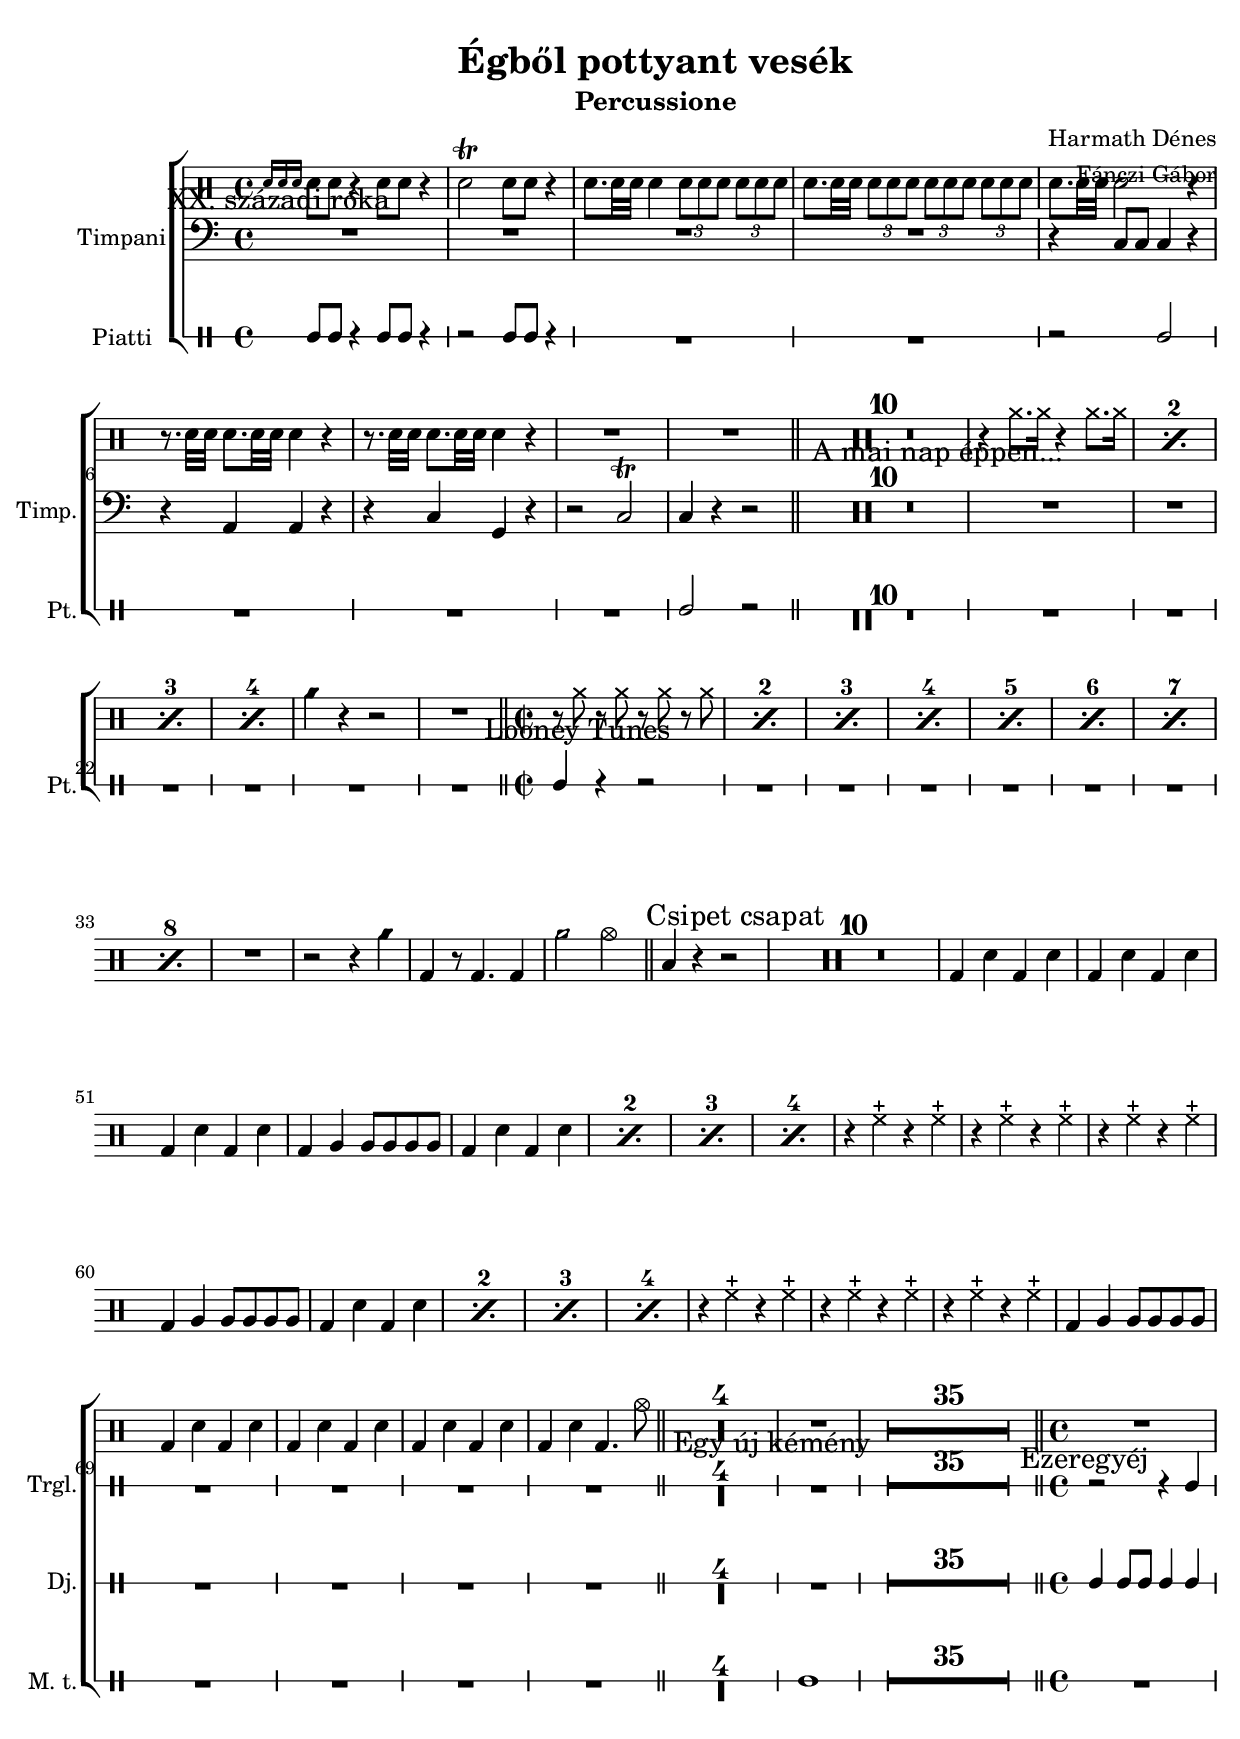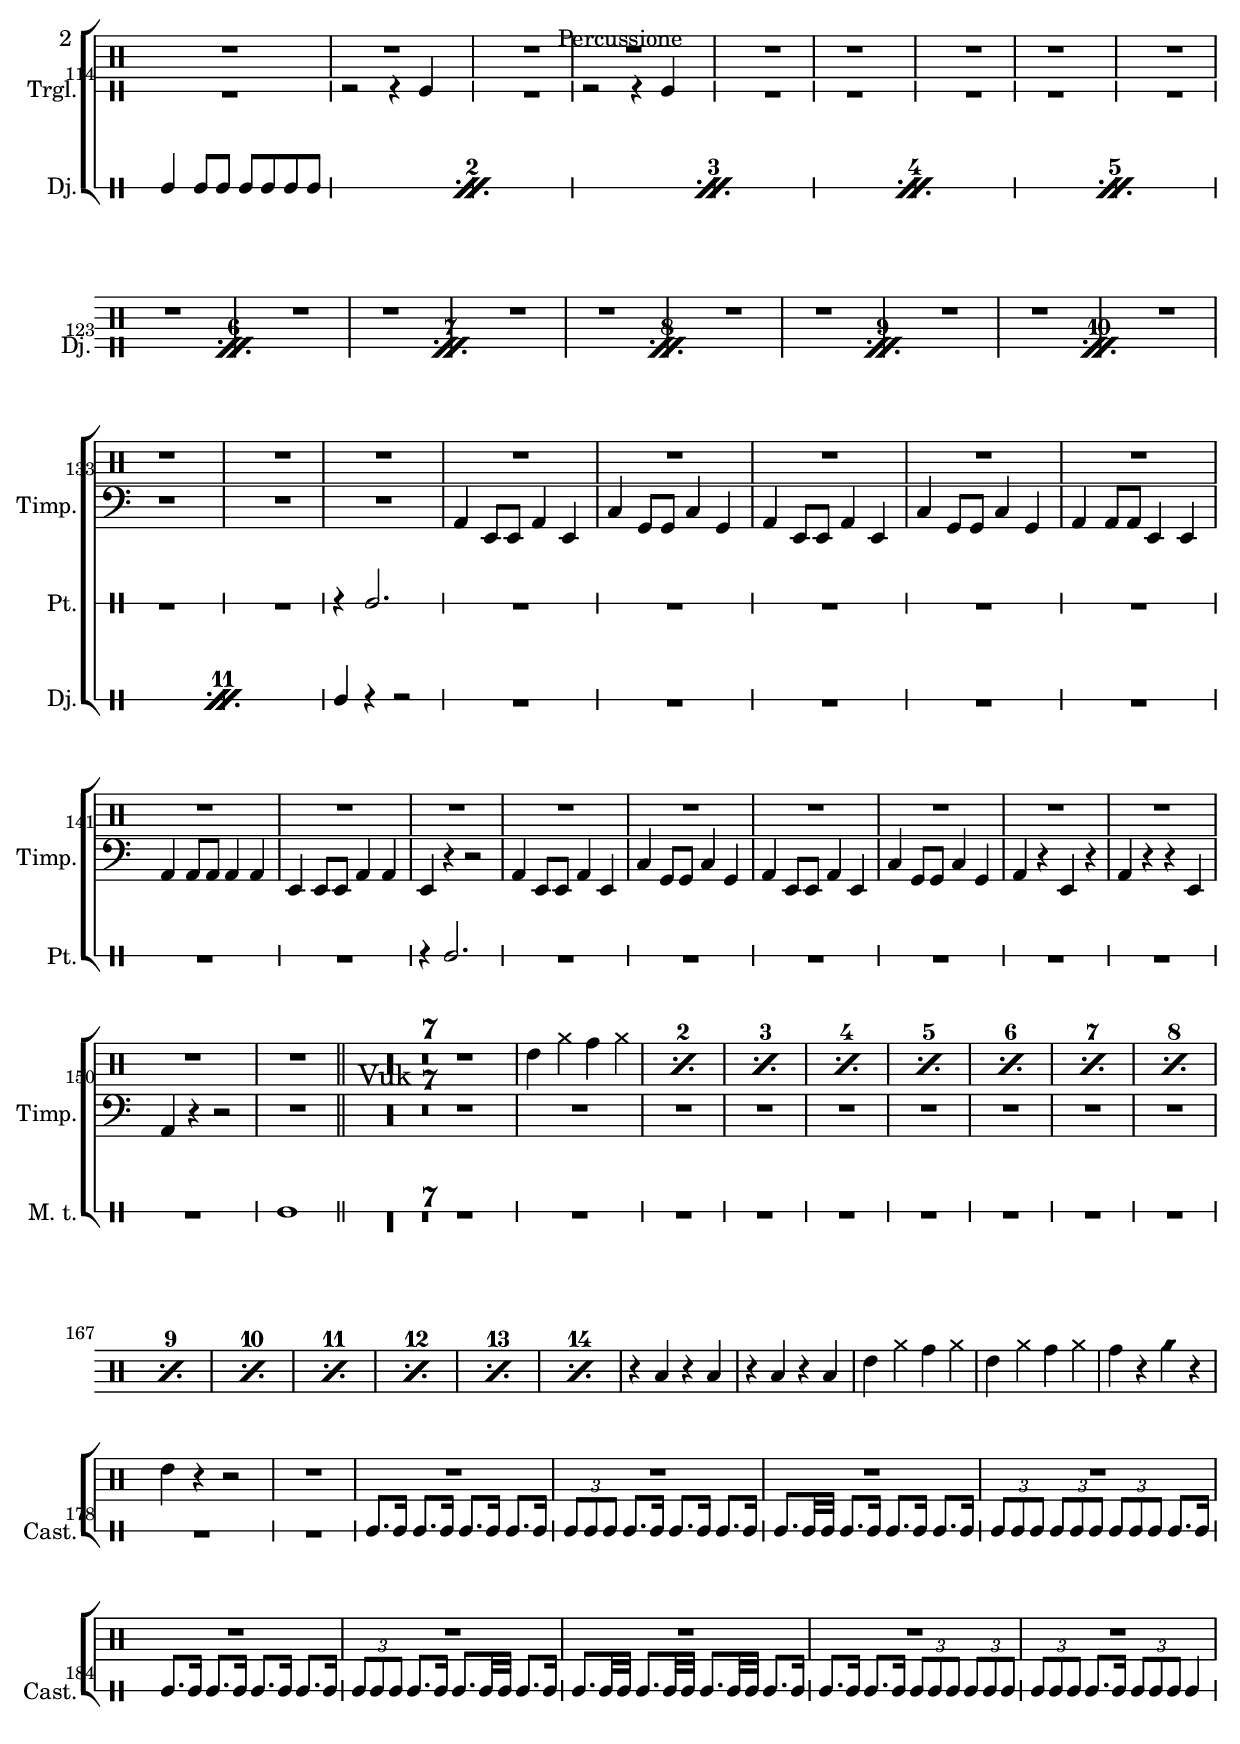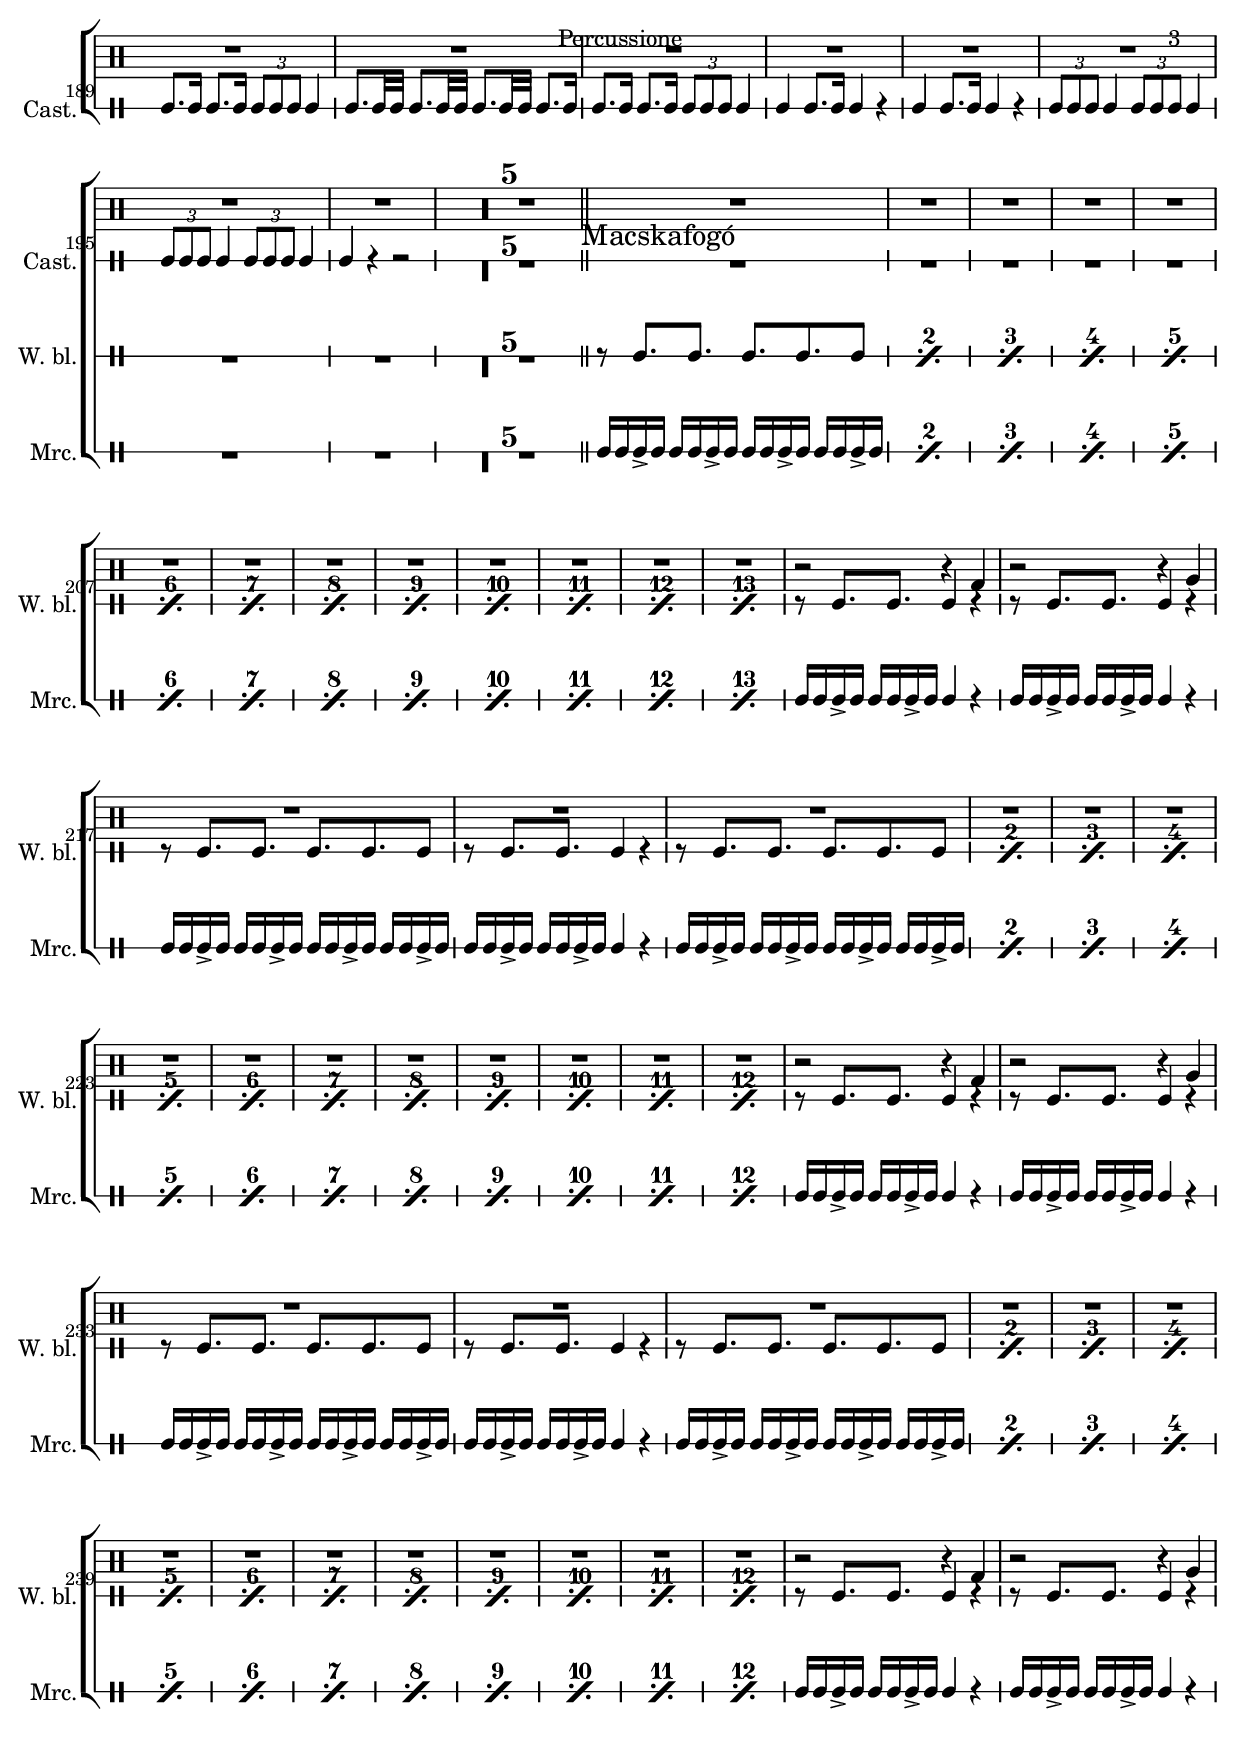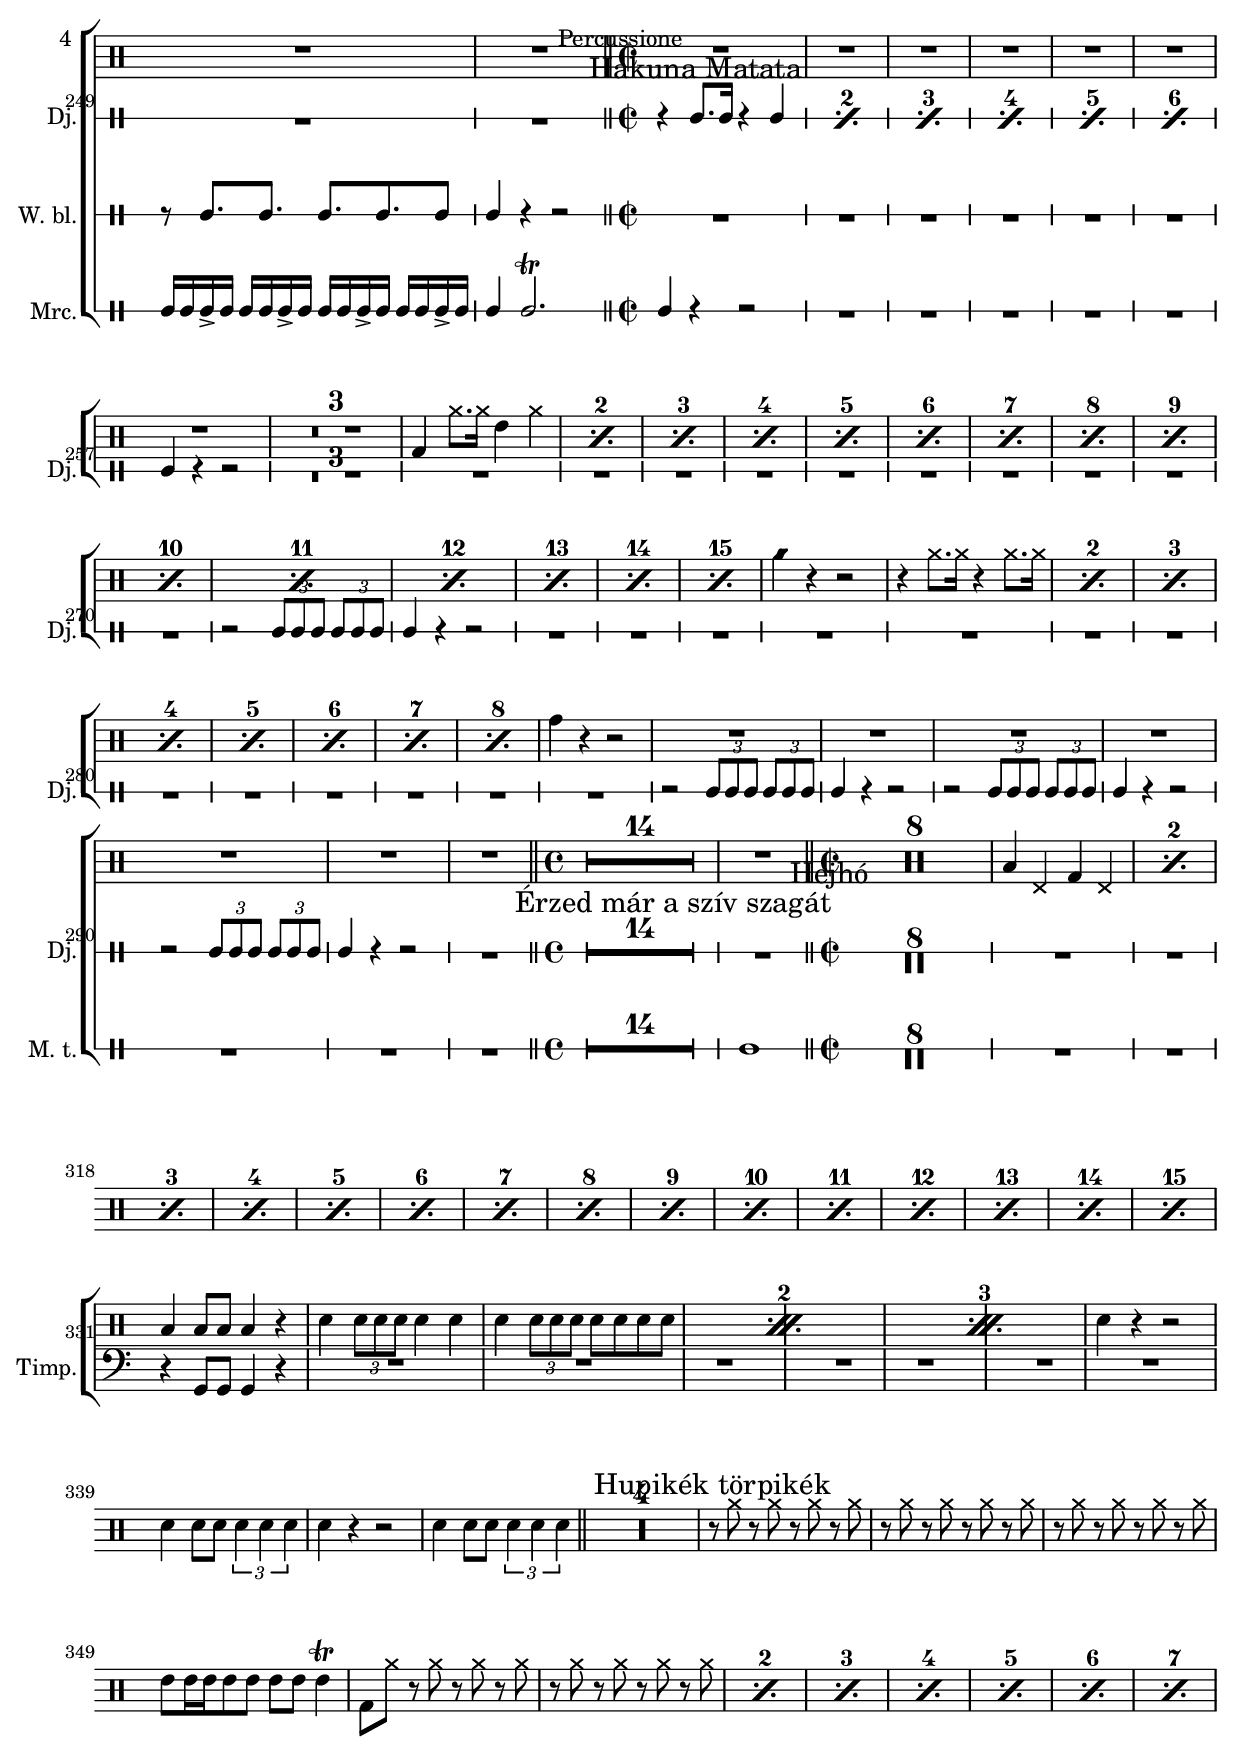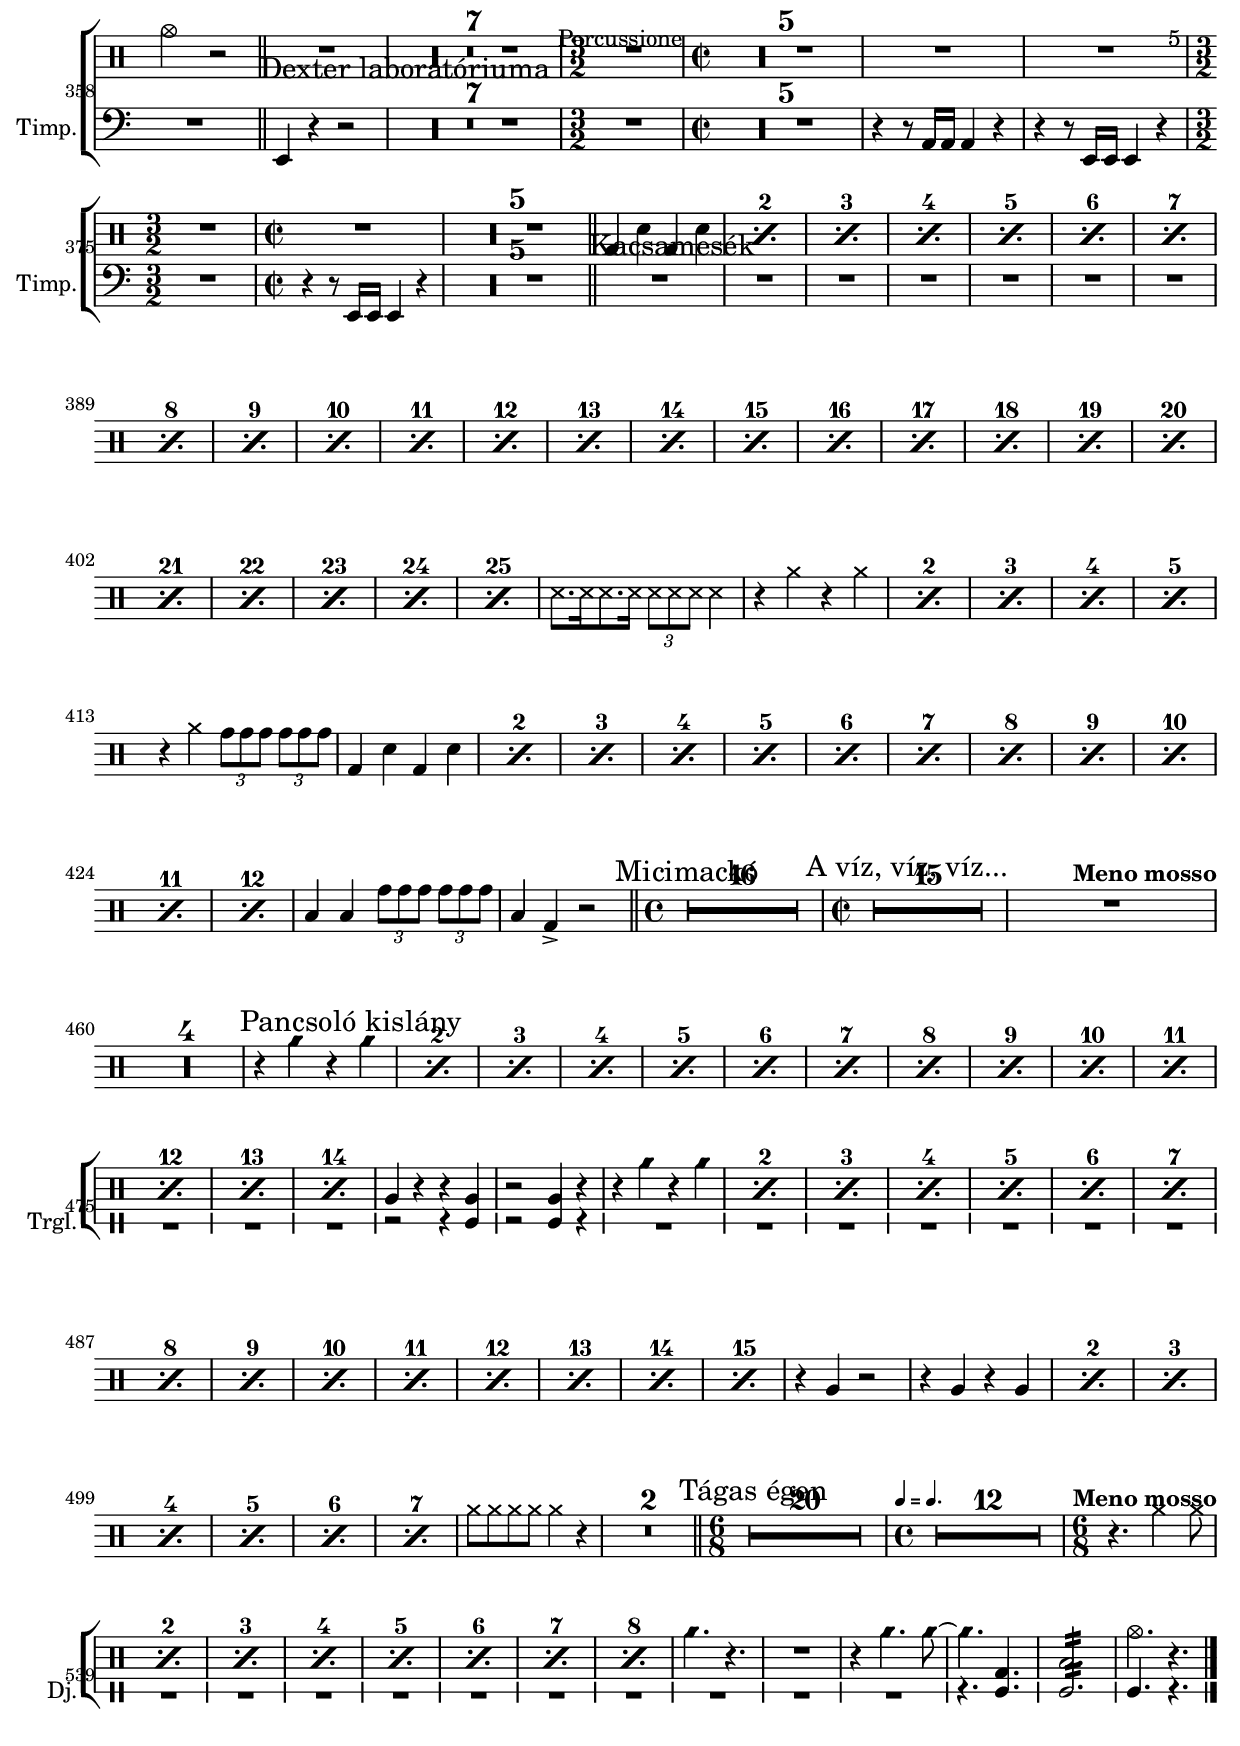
\include "Global.ly"

\header { instrument = "Percussione" }

\score { \new StaffGroup \with { \remove "Span_bar_engraver" } <<
\new Staff << \Global \\ \oneVoice \Timpani >>
\new DrumStaff \with { \remove "Axis_group_engraver" \override VerticalAxisGroup #'remove-empty = ##t \consists "Hara_kiri_engraver" } { \set countPercentRepeats = ##t \Batteria }
\new RhythmicStaff \with { \consists "Clef_engraver" } { \set countPercentRepeats = ##t \Piatti }
\new RhythmicStaff \with { \consists "Clef_engraver" } { \set countPercentRepeats = ##t \Triangolo }
\new RhythmicStaff \with { \consists "Clef_engraver" } { \set countPercentRepeats = ##t \Djembe }
\new RhythmicStaff \with { \consists "Clef_engraver" } { \set countPercentRepeats = ##t \Castagnette }
\new RhythmicStaff \with { \consists "Clef_engraver" } { \set countPercentRepeats = ##t \WoodBlocks }
\new RhythmicStaff \with { \consists "Clef_engraver" } { \set countPercentRepeats = ##t \Maracas }
\new RhythmicStaff \with { \consists "Clef_engraver" } { \MarkTree }
>> }

\paper {
ragged-last-bottom = ##f
horizontal-shift = 6\mm
between-system-padding = 7\mm
}

\layout {
\context { \RemoveEmptyStaffContext \override VerticalAxisGroup #'remove-first = ##t }
\context { \RemoveEmptyRhythmicStaffContext \override VerticalAxisGroup #'remove-first = ##t }
}